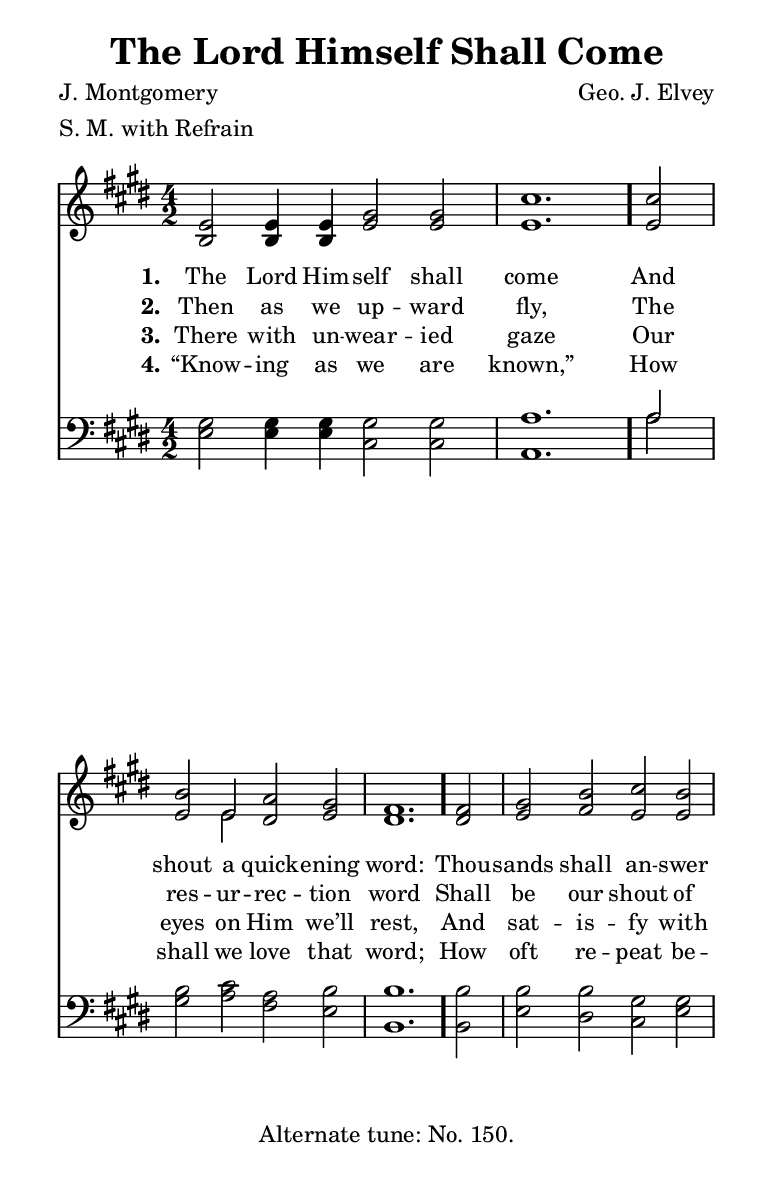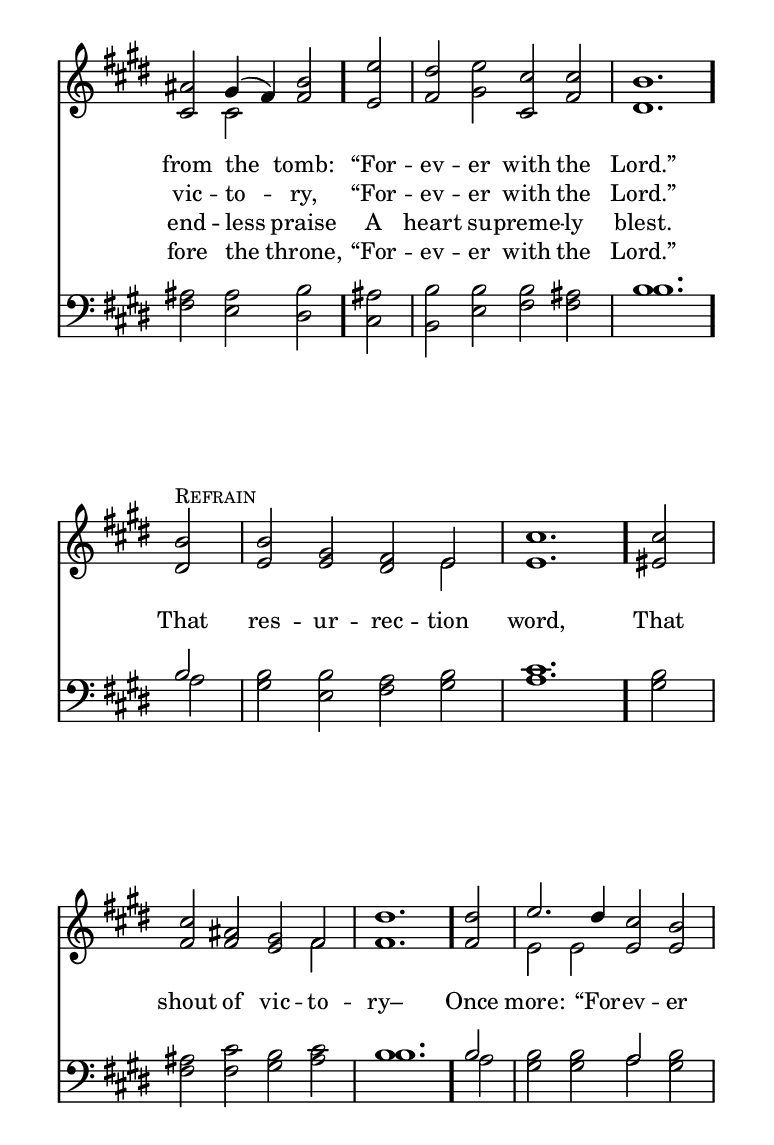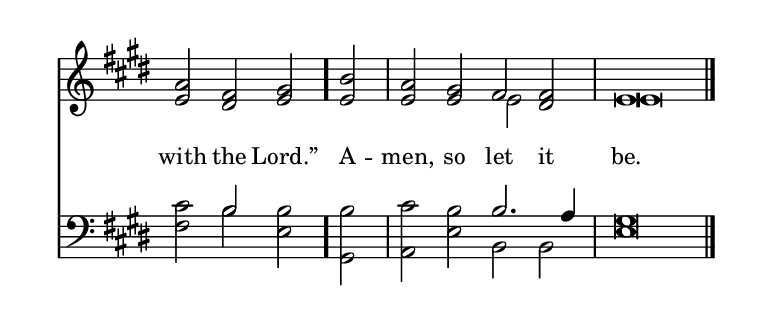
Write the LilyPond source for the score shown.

\include "common/global.ily"
\paper {
  \include "common/paper.ily"
  oddFooterMarkup = \markup { \fill-line { \on-the-fly \first-page "Alternate tune: No. 150." } }
}

\header{
  hymnnumber = "195"
  title = "The Lord Himself Shall Come"
  tunename = "Diademata"
  meter = "S. M. with Refrain"
  poet = "J. Montgomery"
  composer = "Geo. J. Elvey"
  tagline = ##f
}

global = {
  \include "common/overrides.ily"
  \override Staff.TimeSignature.style = #'numbered
  \time 4/2
  \override Score.MetronomeMark.transparent = ##t % hide all fermata changes too
  \tempo 2=90
  \key e \major
  \autoBeamOff
}

notesSoprano = {
\global
\relative c' {

  e2 e4 e gis2 gis | cis1.
  cis2 | b e, a gis | fis1.
  fis2 | gis b cis b | ais gis4( fis) b2
  e2 | dis e cis cis | b1.

  << s^\markup { \small \caps "Refrain" }
  { b2 | b gis fis e | cis'1. } >>
  cis2 | cis ais gis fis | dis'1.
  dis2 | e2. dis4 cis2 b | a fis gis
  b | a gis fis fis | e\breve

  \bar "|."

}
}

notesAlto = {
\global
\relative e' {

  b2 b4 b e2 e | e1.
  e2 | e e dis e | dis1.
  dis2 | e fis e e | cis cis fis
  e | fis gis cis, fis | dis1.

  dis2 | e e dis e | e1.
  eis2 | fis fis e fis | fis1.
  fis2 | e e e e | e dis e
  e2 | e e e dis | e\breve

}
}

notesTenor = {
\global
\relative a {

  gis2 gis4 gis gis2 gis | a1.
  a2 | b cis a b | b1.
  b2 | b b gis gis | ais ais b
  ais!2 | b b b ais! | b1.

  b2 | b b a b | cis1.
  b2 | ais cis b cis | b1.
  b2 | b b a b | cis b b
  b | cis b b2. a4 | gis\breve

}
}

notesBass = {
\global
\relative f {

  e2 e4 e cis2 cis | a1.
  a'2 | gis a fis e | b1.
  b2 | e dis cis e | fis e dis
  cis | b e fis fis | b1.

  a2 | gis e fis gis | a1.
  gis2 | fis fis gis ais | b1.
  a2 | gis gis a gis | fis b e,
  gis,2 | a e' b b | e\breve

}
}

Refrain = \lyricmode {

That res -- ur -- rec -- tion word, \bar "."
That shout of vic -- to -- ry– \bar "." \eogbreak
Once more: “For -- ev -- er with the Lord.” \bar "."
A -- men, so let it be. \bar "." \eogbreak

}

wordsA = \lyricmode {
\set stanza = "1."

The Lord Him -- self shall come \bar "."
And shout a quick -- ening word: \bar "." \eogbreak
Thou -- sands shall an -- swer from the tomb: \bar "."
“For -- ev -- er with the Lord.” \bar "." \eogbreak

}

wordsB = \lyricmode {
\set stanza = "2."

Then as we up -- ward fly,
The res -- ur -- rec -- tion word
Shall be our shout of vic -- to -- ry,
“For -- ev -- er with the Lord.”

\Refrain

}

wordsC = \lyricmode {
\set stanza = "3."

There with un -- wear -- ied gaze
Our eyes on Him we’ll rest,
And sat -- is -- fy with end -- less praise
A heart su -- preme -- ly blest.

}

wordsD = \lyricmode {
\set stanza = "4."

“Know -- ing as we are known,”
How shall we love that word;
How oft re -- peat be -- fore the throne,
“For -- ev -- er with the Lord.”

}

\score {
  \context ChoirStaff <<
    \context Staff = upper <<
      \set Staff.autoBeaming = ##f
      \set ChoirStaff.systemStartDelimiter = #'SystemStartBar
      \set ChoirStaff.printPartCombineTexts = ##f
      \partcombine #'(2 . 9) \notesSoprano \notesAlto
      \context NullVoice = sopranos { \voiceOne << \notesSoprano >> }
      \context Lyrics = one   \lyricsto sopranos \wordsA
      \context Lyrics = two   \lyricsto sopranos \wordsB
      \context Lyrics = three \lyricsto sopranos \wordsC
      \context Lyrics = four  \lyricsto sopranos \wordsD
    >>
    \context Staff = men <<
      \set Staff.autoBeaming = ##f
      \clef bass
      \set ChoirStaff.printPartCombineTexts = ##f
      \partcombine #'(2 . 9) \notesTenor \notesBass
    >>
  >>
  \layout {
    \include "common/layout.ily"
  }
  \midi{
    \include "common/midi.ily"
  }
}

\version "2.19.49"  % necessary for upgrading to future LilyPond versions.

% vi:set et ts=2 sw=2 ai nocindent syntax=lilypond:
